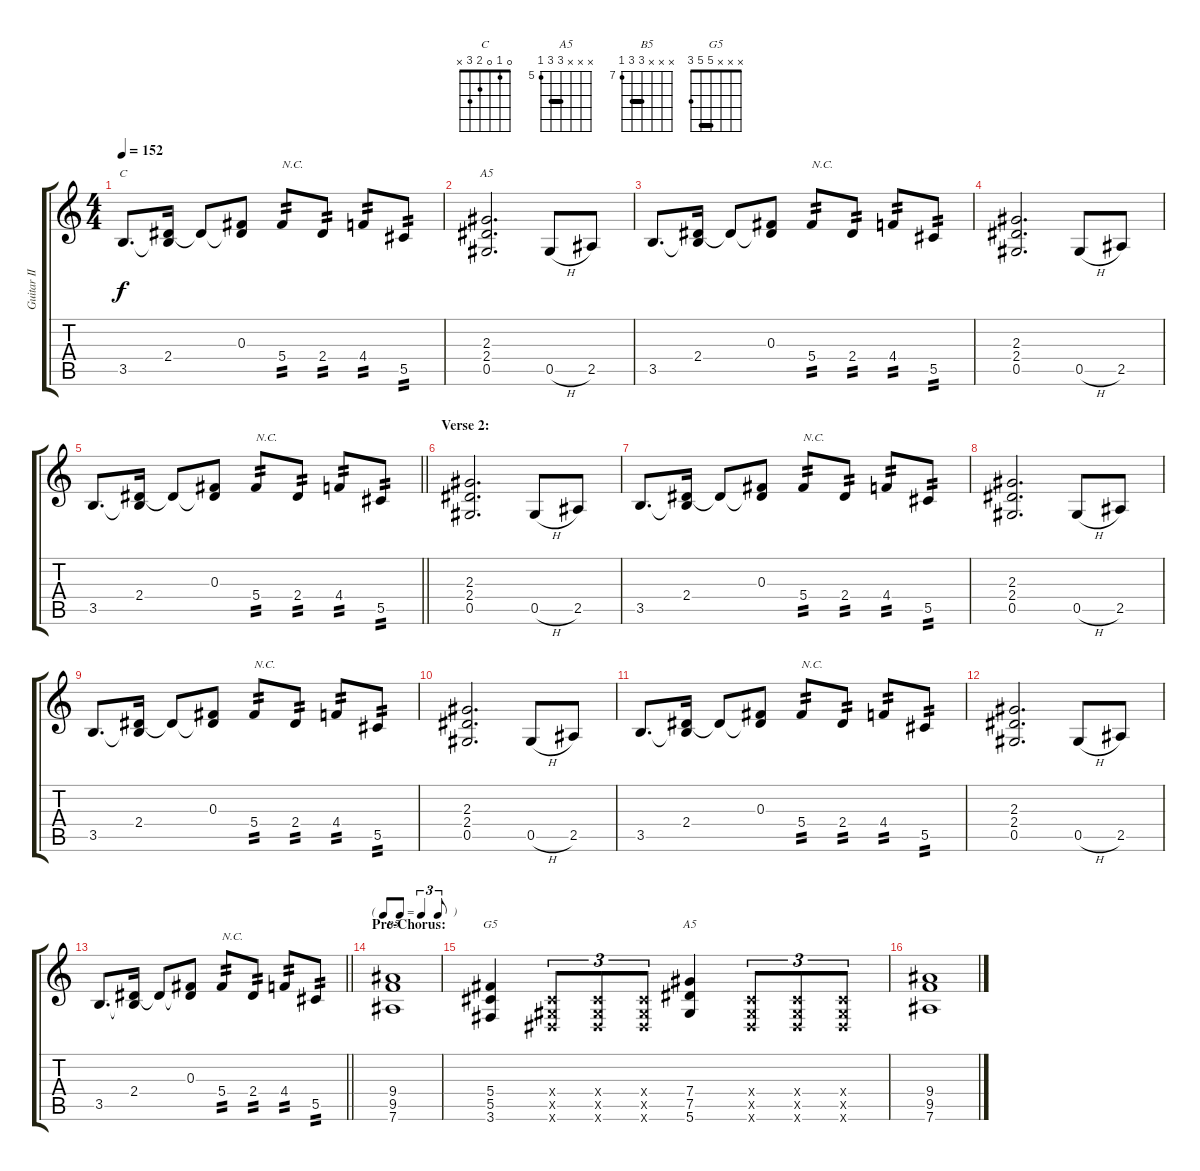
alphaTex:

\track ("Guitar II" "Guitar II") {instrument distortionguitar}
\staff {score tabs}
\tuning (Eb4 Bb3 Gb3 Db3 Ab2 Eb2) {hide}
\chord ("C" 0 1 0 2 3 x)
\chord ("A5" x x 2 2 0 x) {barre 2}
\chord ("B5" x x x 9 9 7) {firstfret 7 barre 9}
\chord ("G5" x x x 5 5 3) {barre 5}
\chord ("A5" x x x 7 7 5) {firstfret 5 barre 7}
\ts (4 4)
\tempo 152
\clef g2
\ks c
3.5.8{d ch "C" dy f} (2.4 3.5{t}).16 2.4{t}.8 (0.3 2.4{t}).8 5.4.8{txt "N.C." tp 2} 2.4.8{tp 2} 4.4.8{tp 2} 5.5.8{tp 2} |
(2.3 2.4 0.5).2{d ch "A5"} 0.5{h}.8 2.5.8 |
3.5.8{d} (2.4 3.5{t}).16 2.4{t}.8 (0.3 2.4{t}).8 5.4.8{txt "N.C." tp 2} 2.4.8{tp 2} 4.4.8{tp 2} 5.5.8{tp 2} |
(2.3 2.4 0.5).2{d} 0.5{h}.8 2.5.8 |
\barLineRight lightlight
3.5.8{d} (2.4 3.5{t}).16 2.4{t}.8 (0.3 2.4{t}).8 5.4.8{txt "N.C." tp 2} 2.4.8{tp 2} 4.4.8{tp 2} 5.5.8{tp 2} |
\section ("" "Verse 2:")
(2.3 2.4 0.5).2{d} 0.5{h}.8 2.5.8 |
3.5.8{d} (2.4 3.5{t}).16 2.4{t}.8 (0.3 2.4{t}).8 5.4.8{txt "N.C." tp 2} 2.4.8{tp 2} 4.4.8{tp 2} 5.5.8{tp 2} |
(2.3 2.4 0.5).2{d} 0.5{h}.8 2.5.8 |
3.5.8{d} (2.4 3.5{t}).16 2.4{t}.8 (0.3 2.4{t}).8 5.4.8{txt "N.C." tp 2} 2.4.8{tp 2} 4.4.8{tp 2} 5.5.8{tp 2} |
(2.3 2.4 0.5).2{d} 0.5{h}.8 2.5.8 |
3.5.8{d} (2.4 3.5{t}).16 2.4{t}.8 (0.3 2.4{t}).8 5.4.8{txt "N.C." tp 2} 2.4.8{tp 2} 4.4.8{tp 2} 5.5.8{tp 2} |
(2.3 2.4 0.5).2{d} 0.5{h}.8 2.5.8 |
\barLineRight lightlight
3.5.8{d} (2.4 3.5{t}).16 2.4{t}.8 (0.3 2.4{t}).8 5.4.8{txt "N.C." tp 2} 2.4.8{tp 2} 4.4.8{tp 2} 5.5.8{tp 2} |
\tf triplet8th
\section ("" "Pre-Chorus:")
(9.4 9.5 7.6).1{ch "B5"} |
(5.4 5.5 3.6).4{ch "G5"} (0.4{x} 0.5{x} 0.6{x}).8{tu (3 2)} (0.4{x} 0.5{x} 0.6{x}).8{tu (3 2)} (0.4{x} 0.5{x} 0.6{x}).8{tu (3 2)} (7.4 7.5 5.6).4{ch "A5"} (0.4{x} 0.5{x} 0.6{x}).8{tu (3 2)} (0.4{x} 0.5{x} 0.6{x}).8{tu (3 2)} (0.4{x} 0.5{x} 0.6{x}).8{tu (3 2)} |
(9.4 9.5 7.6).1
